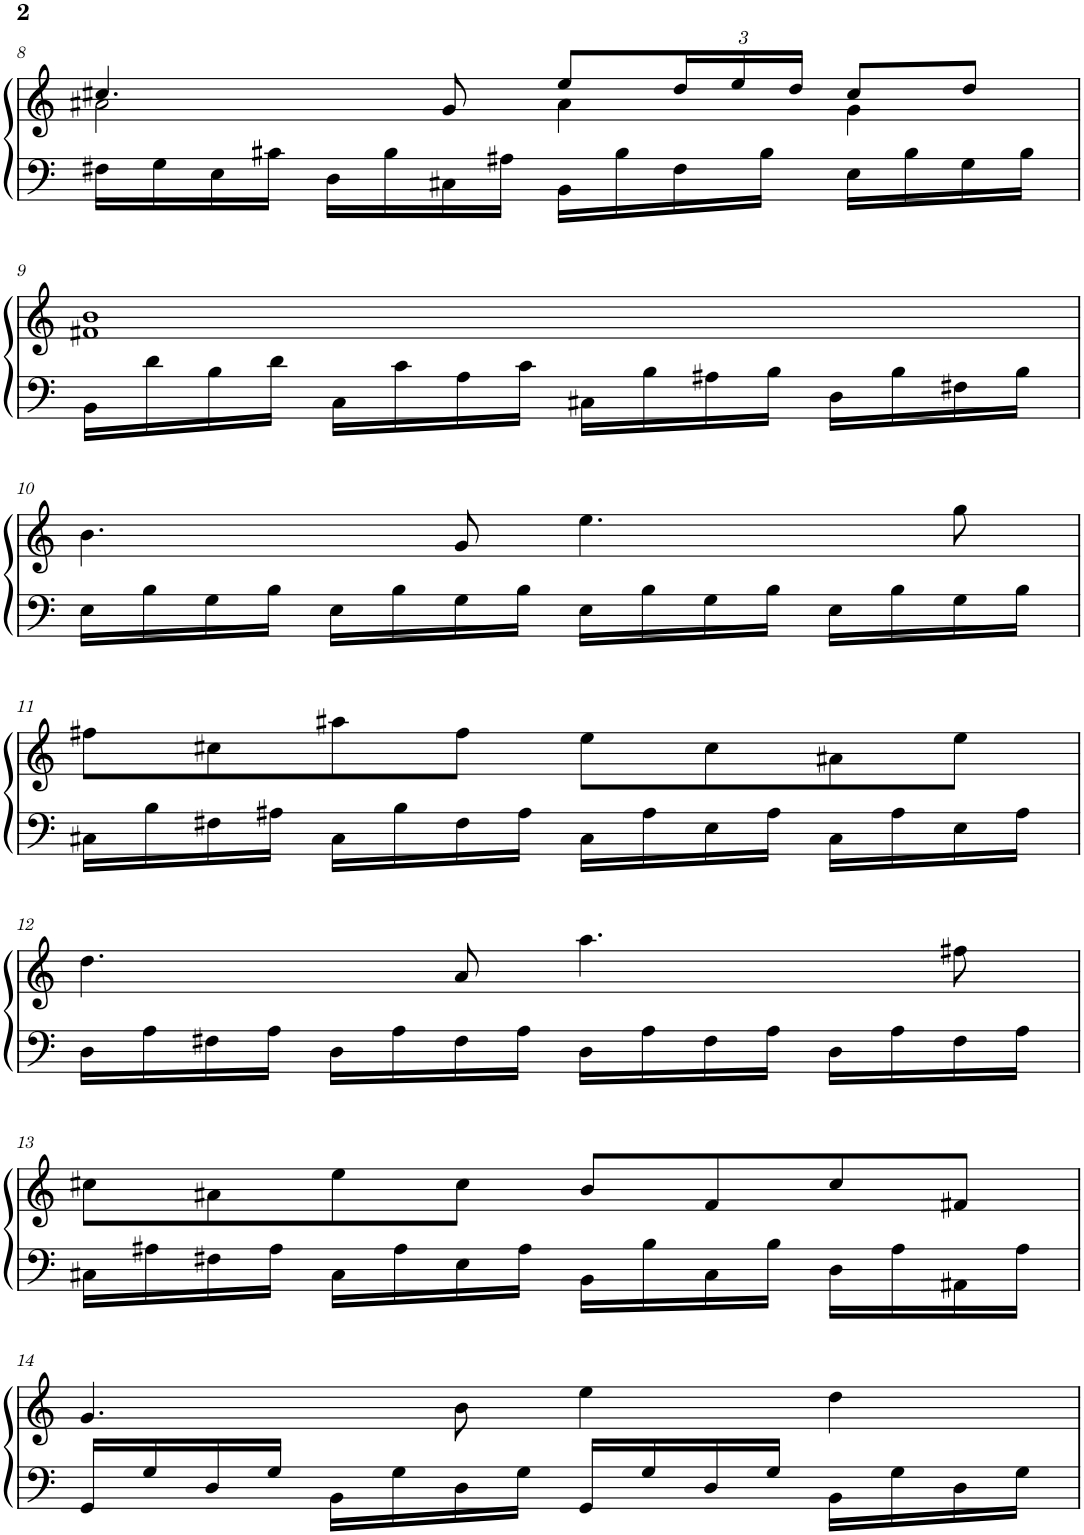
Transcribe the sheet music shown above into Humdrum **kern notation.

**kern	**kern
*part1	*part1
*staff2	*staff1
*I"Piano	*
*I'Pno.	*
!!LO:PB:g=z
*clefF4	*clefG2
*k[]	*k[]
*M4/4	*M4/4
=8	=8
*	*^
16F#X\LL	4.cc#X/	2a#X\
16G\	.	.
16E\	.	.
16c#X\JJ	.	.
16D\LL	.	.
16B\	.	.
16C#X\	8g/	.
16A#X\JJ	.	.
16BB\LL	8ee/L	4a#\
16B\	.	.
*	*Xbrackettup	*
16F#\	24dd/L	.
.	24ee/	.
16B\JJ	.	.
.	24dd/JJ	.
16E\LL	8cc#/L	4g\
16B\	.	.
16A#\	8dd/J	.
16B\JJ	.	.
*	*v	*v
!!LO:LB:g=z
=9	=9
16BB\LL	1f#X 1b
16d\	.
16B\	.
16d\JJ	.
16C\LL	.
16c\	.
16A\	.
16c\JJ	.
16C#X\LL	.
16B\	.
16A#X\	.
16B\JJ	.
16D\LL	.
16B\	.
16F#X\	.
16B\JJ	.
!!LO:LB:g=z
=10	=10
16E\LL	4.b\
16B\	.
16G\	.
16B\JJ	.
16E\LL	.
16B\	.
16G\	8g/
16B\JJ	.
16E\LL	4.ee\
16B\	.
16G\	.
16B\JJ	.
16E\LL	.
16B\	.
16G\	8gg\
16B\JJ	.
!!LO:LB:g=z
=11	=11
16C#X\LL	8ff#X\L
16B\	.
16F#X\	8cc#X\
16A#X\JJ	.
16C#\LL	8aa#X\
16B\	.
16F#\	8ff#\J
16A#\JJ	.
16C#\LL	8ee\L
16A#\	.
16E\	8cc#\
16A#\JJ	.
16C#\LL	8a#X\
16A#\	.
16E\	8ee\J
16A#\JJ	.
!!LO:LB:g=z
=12	=12
16D\LL	4.dd\
16A\	.
16F#X\	.
16A\JJ	.
16D\LL	.
16A\	.
16F#\	8a/
16A\JJ	.
16D\LL	4.aa\
16A\	.
16F#\	.
16A\JJ	.
16D\LL	.
16A\	.
16F#\	8ff#X\
16A\JJ	.
!!LO:LB:g=z
=13	=13
16C#X\LL	8cc#X\L
16A#X\	.
16F#X\	8a#X\
16A#\JJ	.
16C#\LL	8ee\
16A#\	.
16E\	8cc#\J
16A#\JJ	.
16BB\LL	8b/L
16B\	.
16C#\	8f/
16B\JJ	.
16D\LL	8cc#/
16A#\	.
16AA#X\	8f#X/J
16A#\JJ	.
!!LO:LB:g=z
=14	=14
16GG/LL	4.g/
16G/	.
16D/	.
16G/JJ	.
16BB\LL	.
16G\	.
16D\	8b\
16G\JJ	.
16GG/LL	4ee\
16G/	.
16D/	.
16G/JJ	.
16BB\LL	4dd\
16G\	.
16D\	.
16G\JJ	.
=	=
*-	*-
